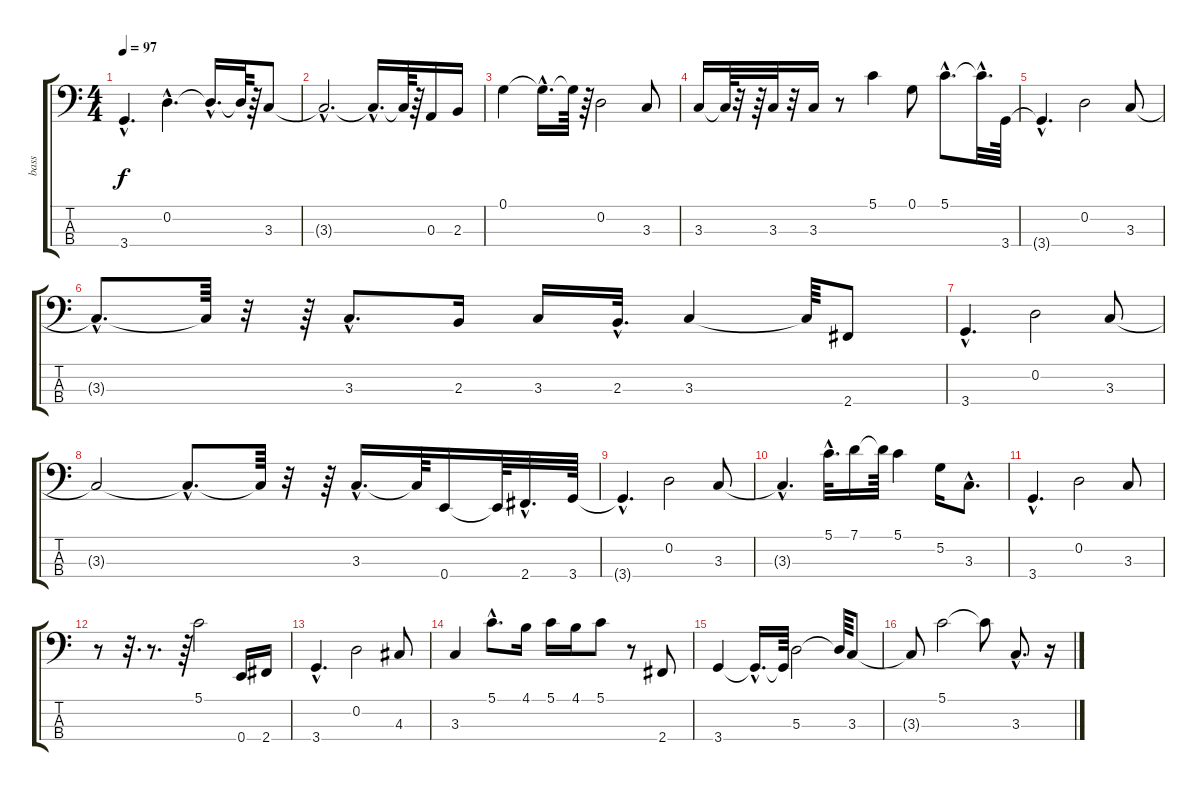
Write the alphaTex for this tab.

\track ("bass" "bass") {instrument electricbassfinger}
\staff {score tabs}
\tuning (G2 D2 A1 E1) {hide}
\ts (4 4)
\tempo 97
\clef f4
\ks c
3.4{hac}.4{d dy f instrument electricbassfinger} 0.2{hac}.4{d} 0.2{hac t}.16{d} 0.2{t}.64 r.64 3.3.8 |
3.3{hac t}.2{d} 3.3{hac t}.16{d} 3.3{t}.64 r.64 0.3.16 2.3.16 |
0.1.4 0.1{hac t}.16{d} 0.1{t}.64 r.64 0.2.2 3.3.8 |
3.3.16 3.3{t}.64 r.32 r.64 3.3.32 r.32 3.3.16 r.8 5.1.4 0.1.8 5.1{hac}.8{d} 5.1{hac t}.32{d} 3.4.64 |
3.4{hac t}.4{d} 0.2.2 3.3.8 |
3.3{hac t}.8{d} 3.3{t}.64 r.32 r.64 3.3{hac}.8{d} 2.3.16 3.3.16 2.3{hac}.32{d} 3.3.4 3.3{t}.64 2.4.8 |
3.4{hac}.4{d} 0.2.2 3.3.8 |
3.3{t}.2 3.3{hac t}.8{d} 3.3{t}.64 r.32 r.64 3.3{hac}.16{d} 3.3{t}.64 0.4.16 0.4{t}.64 2.4{hac}.32{d} 3.4.64 |
3.4{hac t}.4{d} 0.2.2 3.3.8 |
3.3{hac t}.4{d} 5.1{hac}.32{d} 7.1.16 7.1{t}.64 5.1.4 5.2.16 3.3{hac}.8{d} |
3.4{hac}.4{d} 0.2.2 3.3.8 |
r.8 r.32{d} r.8{d} r.64 5.1.2 0.4.16 2.4.16 |
3.4{hac}.4{d} 0.2.2 4.3.8 |
3.3.4 5.1{hac}.8{d} 4.1.16 5.1.16 4.1.16 5.1.8 r.8 2.4.8 |
3.4.4 3.4{hac t}.16{d} 3.4{t}.64 5.3.2 5.3{t}.64 3.3.8 |
3.3{t}.8 5.1.2 5.1{t}.8 3.3{hac}.8{d} r.16
